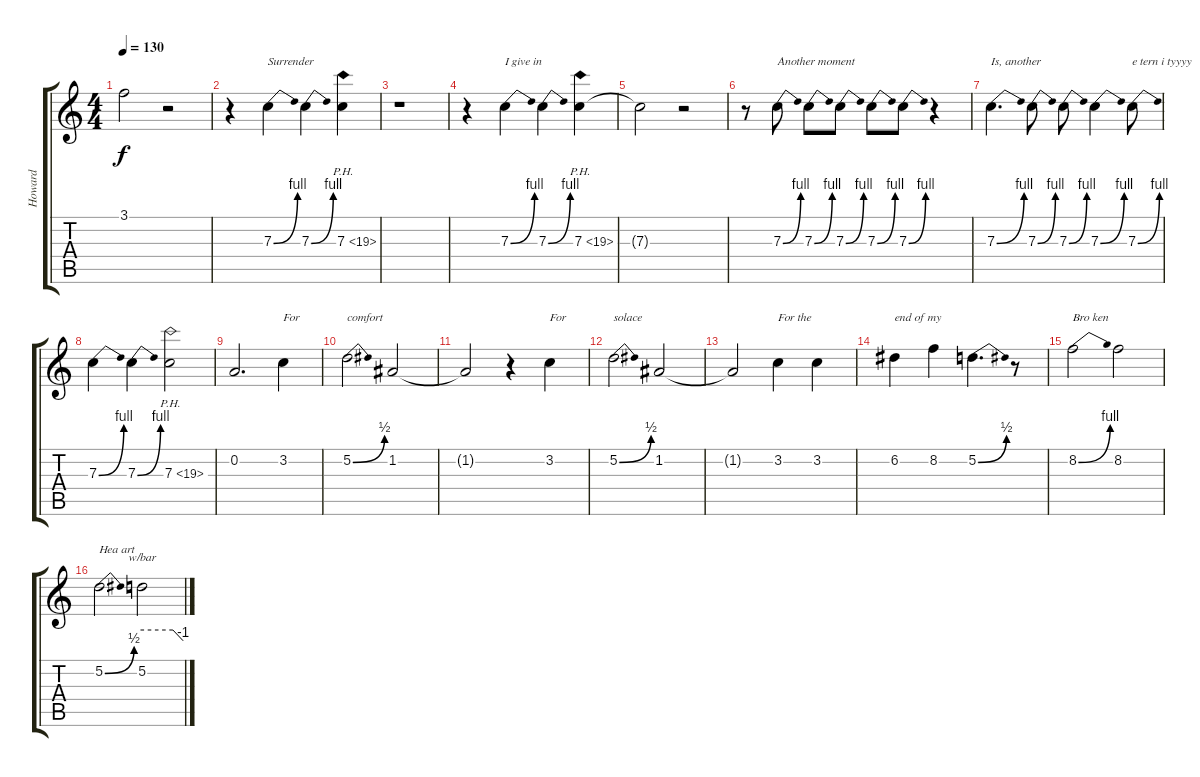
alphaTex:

\track ("Howard " "Howard ") {solo instrument distortionguitar}
\staff {score tabs}
\tuning (D4 A3 F3 C3 G2 C2) {hide}
\ts (4 4)
\tempo 130
\clef g2
\ks c
3.1{t}.2{dy f} r.2 |
r.4 7.3{be (bend 0 0 60 4)}.4{txt "Surrender"} 7.3{be (bend 0 0 60 4)}.4 7.3{ph 12}.4 |
r.1 |
r.4 7.3{be (bend 0 0 60 4)}.4{txt "I give in"} 7.3{be (bend 0 0 60 4)}.4 7.3{ph 12}.4 |
7.3{t}.2 r.2 |
r.8 7.3{be (bend 0 0 60 4)}.8{txt "Another moment"} 7.3{be (bend 0 0 60 4)}.8 7.3{be (bend 0 0 60 4)}.8 7.3{be (bend 0 0 60 4)}.8 7.3{be (bend 0 0 60 4)}.8 r.4 |
7.3{be (bend 0 0 60 4)}.4{d txt "Is, another"} 7.3{be (bend 0 0 60 4)}.8 7.3{be (bend 0 0 60 4)}.8 7.3{be (bend 0 0 60 4)}.4 7.3{be (bend 0 0 60 4)}.8{txt "e tern i tyyyy"} |
7.3{be (bend 0 0 60 4)}.4 7.3{be (bend 0 0 60 4)}.4 7.3{ph 12}.2 |
0.2.2{d} 3.2.4{txt "For"} |
5.2{be (bend 0 0 60 2)}.2{txt "comfort"} 1.2.2 |
1.2{t}.2 r.4 3.2.4{txt "For"} |
5.2{be (bend 0 0 60 2)}.2{txt "solace"} 1.2.2 |
1.2{t}.2 3.2.4{txt "For the"} 3.2.4 |
6.2.4{txt "end of my"} 8.2.4 5.2{be (bend 0 0 60 2)}.4{d} r.8 |
8.2{be (bend 0 0 60 4)}.2{txt "Bro ken"} 8.2.2 |
5.2{be (bend 0 0 60 2)}.2{txt "Hea art"} 5.2.2{tbe (custom default 0 0 45 0 60 -4)}
